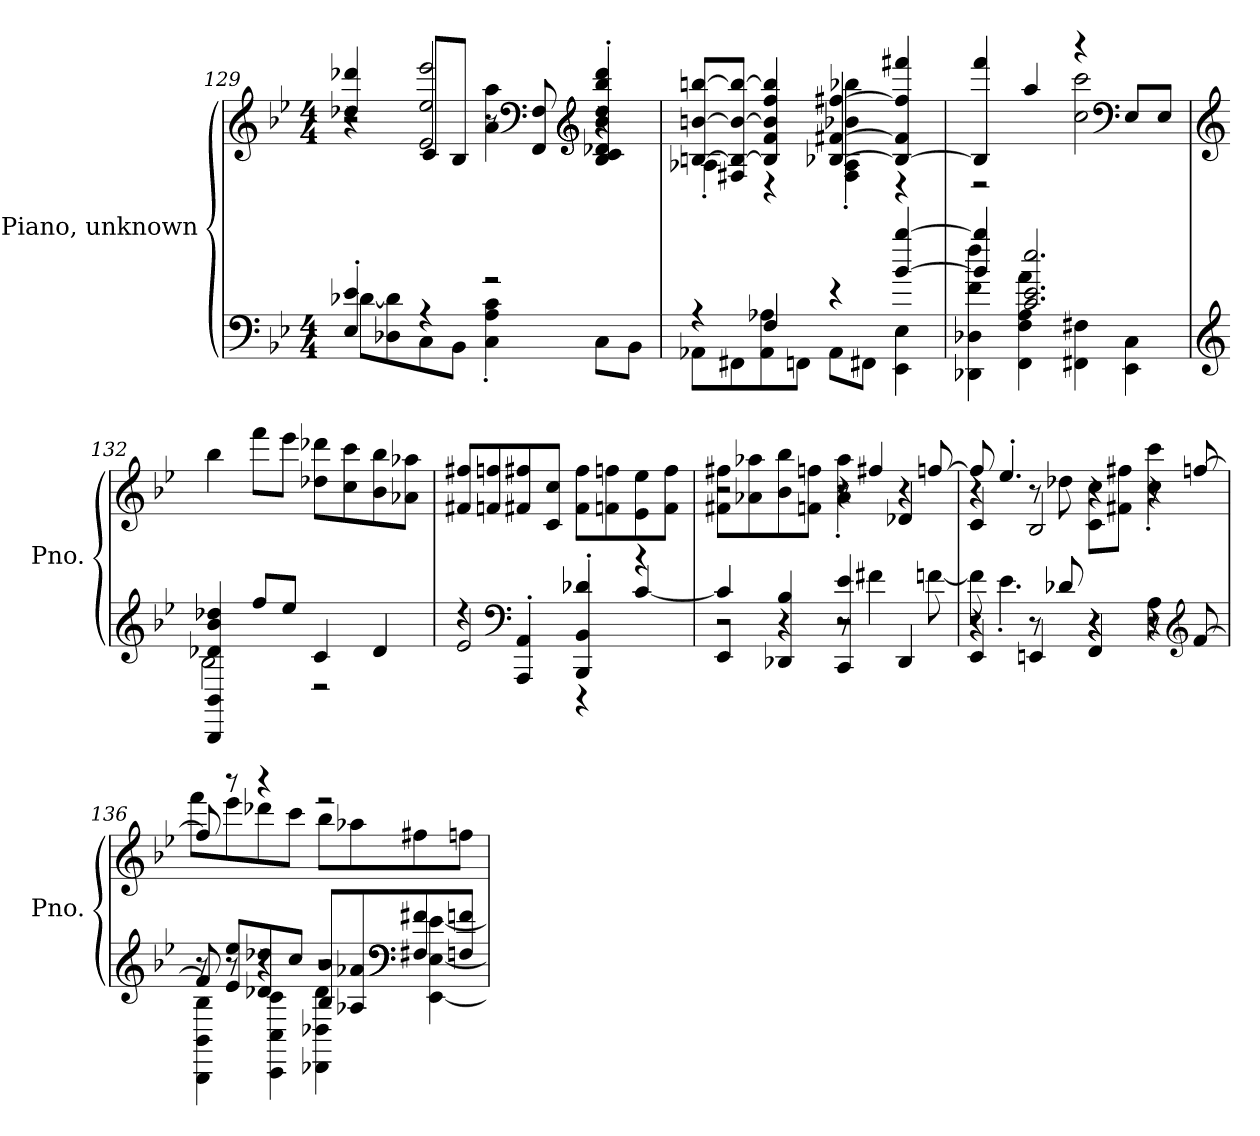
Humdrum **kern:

**kern	**kern
*part1	*part1
*staff2	*staff1
*I"Piano, unknown	*
*I'Pno.	*
*clefF4	*clefG2
*k[b-e-]	*k[b-e-]
*M4/4	*M4/4
=129	=129
*^	*^
*	*	*	*^
4E-/' 4e-/'	[8d-X\L	4r	2r	4dd-X/ 4ddd-X/
.	8D-X\ 8d-\]	.	.	.
4r	8C\	2e-/ 2ee-/ 2eee-/	.	8c/L
.	8BB-\J	.	.	8B-/J
2r	4C\' 4A\' 4c\'	.	4a\ 4aa\	8r
*	*	*clefF4	*	*
.	.	.	.	8FF/ 8F/
*	*	*clefG2	*	*
.	8C\L	4r	4r	4B-/' 4c/' 4d-X/' 4b-/' 4dd-/' 4bb-/' 4ddd-/'
.	8BB-\J	.	.	.
*	*	*	*v	*v
!!LO:LB:g=z
=130	=130	=130	=130
4r	8AA-X\L	[8Bn/ [8bn/ [8bbn/L	4A-X'\
.	8FF#X\	8F#X/ 8B/_ 8b/_ 8bb/_J	.
4F/	8AA-\ 8A-X\	4B/] 4f/ 4b/] 4ff/ 4bb/]	4r
.	8FFn\J	.	.
4r	8AA-\L	[4B-X/ [4f#X/ [4ff#X/	4F#\' 4A-\' 4b-X\' 4bb-X\'
.	8FF#X\J	.	.
[4b-/ [4bb-/	4EE-\ 4E-\	4B-/_ 4f#/] 4ff#/] 4fff#X/	4r
=131	=131	=131	=131
4b-/] 4bb-/]	4DD-X\ 4D-X\ 4f\ 4ff\	4B-/] 4fff/	2r
2.c/ 2.e-/ 2.ee-/	4FF\ 4F\ 4A\ 4a\	4aa/	.
.	4FF#X\ 4F#X\	4r	2cc\ 2ccc\
*	*	*clefF4	*
.	4EE-\ 4C\	8E-/L	.
.	.	8E-/J	.
*	*	*v	*v
=132	=132	=132
*clefG2	*	*clefG2
4BBB-/ 4BB-/ 4d-X/ 4b-/ 4dd-X/	2B-\	4bb-\
8ff/L	.	8fff\L
8ee-/J	.	8eee-\J
4c/	2r	8dd-X\ 8ddd-X\L
.	.	8cc\ 8ccc\
4d-/	.	8b-\ 8bb-\
.	.	8a-X\ 8aa-X\J
!!LO:PB:g=z
=133	=133	=133
4r	2e-/	8f#X/ 8ff#X/L
.	.	8fn/ 8ffn/
*clefF4	*	*
4AAA/' 4AA/'	.	8f#X/ 8ff#X/
.	.	8c/ 8cc/J
4BBB-/' 4BB-/' 4d-X/'	4r	8f#\ 8ff#\L
.	.	8fn\ 8ffn\
4r	[4c/	8e-\ 8ee-\
.	.	8f\ 8ff\J
=134	=134	=134
*	*^	*^
*	*	*	*	*^
4EE-/	2r	4c/]	2r	8f#X\ 8ff#X\L	2r
.	.	.	.	8a-X\ 8aa-X\	.
4DD-X/ 4B-/	.	4r	.	8b-\ 8bb-\	.
.	.	.	.	8fn\ 8ffn\J	.
2r	8r	4CC/ 4e-/	8r	4a-\' 4aa-\'	4r
.	4f#X\	.	4ff#X/	.	.
.	.	4DD-/	.	4r	4d-X/
.	[8fn\	.	[8ffn/	.	.
=135	=135	=135	=135	=135	=135
4r	8f\]	4EE-/	8ff/]	4r	4c/
.	4.e-'\	.	4.ee-'/	.	.
8r	.	4EEn/	.	8r	2B-/
8d-X/	.	.	.	8dd-X\	.
4FF/	4r	4r	4r	8c\ 8cc\L	.
.	.	.	.	8f#X\ 8ff#X\J	.
4r	4A\	8r	8r	4cc\' 4ccc\'	4r
*clefG2	*	*	*	*	*
.	.	[8f/	[8ffn/	.	.
*	*	*	*	*v	*v
!!LO:LB:g=z
=136	=136	=136	=136	=136
8r	4BBB-\ 4BB-\ 4B-\	8f/]	8ff/]	8fff\L
8e-/ 8ee-/L	.	8r	8r	8eee-\
8d-X/ 8dd-X/	4CC\ 4C\ 4c\	4r	4r	8ddd-X\
8cc/J	.	.	.	8ccc\J
8B-/ 8b-/L	4DD-X\ 4D-X\ 4d-\	2r	2r	8bb-\L
8A-X/ 8a-X/	.	.	.	8aa-X\
*clefF4	*	*	*	*
8F#X/ 8f#X/	[4EE-\ [4E-\ [4e-\	.	.	8ff#X\
8Fn/ 8fn/J	.	.	.	8ffn\J
*v	*v	*v	*	*
*	*v	*v
=	=
*-	*-
